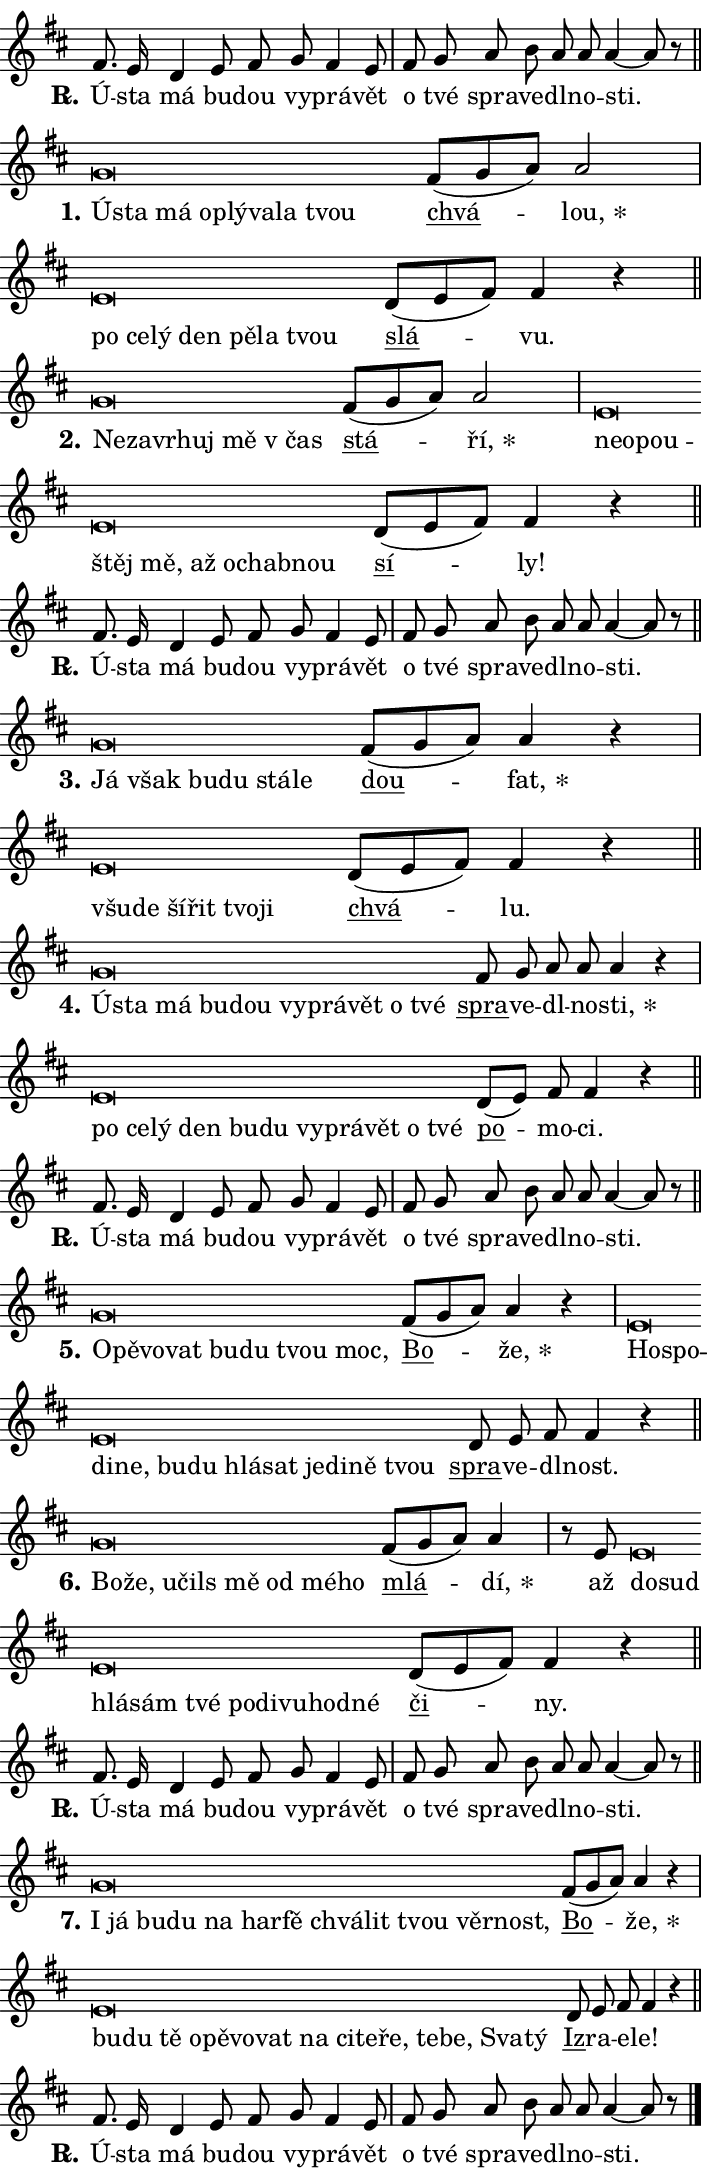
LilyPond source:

\version "2.24.0"
\header { tagline = "" }
\paper {
  indent = 0\cm
  top-margin = 0\cm
  right-margin = 0.13\cm % to fit lyric hyphens
  bottom-margin = 0\cm
  left-margin = 0\cm
  paper-width = 12\cm
  page-breaking = #ly:one-page-breaking
  system-system-spacing.basic-distance = #11
  score-system-spacing.basic-distance = #11
  ragged-last = ##f
}


%% Author: Thomas Morley
%% https://lists.gnu.org/archive/html/lilypond-user/2020-05/msg00002.html
#(define (line-position grob)
"Returns position of @var[grob} in current system:
   @code{'start}, if at first time-step
   @code{'end}, if at last time-step
   @code{'middle} otherwise
"
  (let* ((col (ly:item-get-column grob))
         (ln (ly:grob-object col 'left-neighbor))
         (rn (ly:grob-object col 'right-neighbor))
         (col-to-check-left (if (ly:grob? ln) ln col))
         (col-to-check-right (if (ly:grob? rn) rn col))
         (break-dir-left
           (and
             (ly:grob-property col-to-check-left 'non-musical #f)
             (ly:item-break-dir col-to-check-left)))
         (break-dir-right
           (and
             (ly:grob-property col-to-check-right 'non-musical #f)
             (ly:item-break-dir col-to-check-right))))
        (cond ((eqv? 1 break-dir-left) 'start)
              ((eqv? -1 break-dir-right) 'end)
              (else 'middle))))

#(define (tranparent-at-line-position vctor)
  (lambda (grob)
  "Relying on @code{line-position} select the relevant enry from @var{vctor}.
Used to determine transparency,"
    (case (line-position grob)
      ((end) (not (vector-ref vctor 0)))
      ((middle) (not (vector-ref vctor 1)))
      ((start) (not (vector-ref vctor 2))))))

noteHeadBreakVisibility =
#(define-music-function (break-visibility)(vector?)
"Makes @code{NoteHead}s transparent relying on @var{break-visibility}"
#{
  \override NoteHead.transparent =
    #(tranparent-at-line-position break-visibility)
#})

#(define delete-ledgers-for-transparent-note-heads
  (lambda (grob)
    "Reads whether a @code{NoteHead} is transparent.
If so this @code{NoteHead} is removed from @code{'note-heads} from
@var{grob}, which is supposed to be @code{LedgerLineSpanner}.
As a result ledgers are not printed for this @code{NoteHead}"
    (let* ((nhds-array (ly:grob-object grob 'note-heads))
           (nhds-list
             (if (ly:grob-array? nhds-array)
                 (ly:grob-array->list nhds-array)
                 '()))
           ;; Relies on the transparent-property being done before
           ;; Staff.LedgerLineSpanner.after-line-breaking is executed.
           ;; This is fragile ...
           (to-keep
             (remove
               (lambda (nhd)
                 (ly:grob-property nhd 'transparent #f))
               nhds-list)))
      ;; TODO find a better method to iterate over grob-arrays, similiar
      ;; to filter/remove etc for lists
      ;; For now rebuilt from scratch
      (set! (ly:grob-object grob 'note-heads)  '())
      (for-each
        (lambda (nhd)
          (ly:pointer-group-interface::add-grob grob 'note-heads nhd))
        to-keep))))

squashNotes = {
  \override NoteHead.X-extent = #'(-0.2 . 0.2)
  \override NoteHead.Y-extent = #'(-0.75 . 0)
  \override NoteHead.stencil =
    #(lambda (grob)
       (let ((pos (ly:grob-property grob 'staff-position)))
         (begin
           (if (< pos -7) (display "ERROR: Lower brevis then expected\n") (display ""))
           (if (<= pos -6) ly:text-interface::print ly:note-head::print))))
}
unSquashNotes = {
  \revert NoteHead.X-extent
  \revert NoteHead.Y-extent
  \revert NoteHead.stencil
}

hideNotes = \noteHeadBreakVisibility #begin-of-line-visible
unHideNotes = \noteHeadBreakVisibility #all-visible

% work-around for resetting accidentals
% https://lilypond.org/doc/v2.23/Documentation/notation/displaying-rhythms#unmetered-music
cadenzaMeasure = {
  \cadenzaOff
  \partial 1024 s1024
  \cadenzaOn
}

#(define-markup-command (accent layout props text) (markup?)
  "Underline accented syllable"
  (interpret-markup layout props
    #{\markup \override #'(offset . 4.3) \underline { #text }#}))

responsum = \markup \concat {
  "R" \hspace #-1.05 \path #0.1 #'((moveto 0 0.07) (lineto 0.9 0.8)) \hspace #0.05 "."
}

spaceSize = #0.6828661417322834 % exact space size for TeX Gyre Schola

\layout {
  \context {
    \Staff
    \remove "Time_signature_engraver"
    \override LedgerLineSpanner.after-line-breaking = #delete-ledgers-for-transparent-note-heads
  }
  \context {
    \Lyrics {
      \override LyricSpace.minimum-distance = \spaceSize
      \override LyricText.font-name = #"TeX Gyre Schola"
      \override LyricText.font-size = 1
      \override StanzaNumber.font-name = #"TeX Gyre Schola Bold"
      \override StanzaNumber.font-size = 1
    }
  }
  \context {
    \Score 
    \override NoteHead.text =
      #(lambda (grob) 
        (let ((pos (ly:grob-property grob 'staff-position)))
          #{\markup {
            \combine
              \halign #-0.55 \raise #(if (= pos -6) 0 0.5) \override #'(thickness . 2) \draw-line #'(3.2 . 0)
              \musicglyph "noteheads.sM1"
          }#}))
  }
}

% magnetic-lyrics.ily
%
%   written by
%     Jean Abou Samra <jean@abou-samra.fr>
%     Werner Lemberg <wl@gnu.org>
%
%   adapted by
%     Jiri Hon <jiri.hon@gmail.com>
%
% Version 2022-Apr-15

% https://www.mail-archive.com/lilypond-user@gnu.org/msg149350.html

#(define (Left_hyphen_pointer_engraver context)
   "Collect syllable-hyphen-syllable occurrences in lyrics and store
them in properties.  This engraver only looks to the left.  For
example, if the lyrics input is @code{foo -- bar}, it does the
following.

@itemize @bullet
@item
Set the @code{text} property of the @code{LyricHyphen} grob between
@q{foo} and @q{bar} to @code{foo}.

@item
Set the @code{left-hyphen} property of the @code{LyricText} grob with
text @q{foo} to the @code{LyricHyphen} grob between @q{foo} and
@q{bar}.
@end itemize

Use this auxiliary engraver in combination with the
@code{lyric-@/text::@/apply-@/magnetic-@/offset!} hook."
   (let ((hyphen #f)
         (text #f))
     (make-engraver
      (acknowledgers
       ((lyric-syllable-interface engraver grob source-engraver)
        (set! text grob)))
      (end-acknowledgers
       ((lyric-hyphen-interface engraver grob source-engraver)
        ;(when (not (grob::has-interface grob 'lyric-space-interface))
          (set! hyphen grob)));)
      ((stop-translation-timestep engraver)
       (when (and text hyphen)
         (ly:grob-set-object! text 'left-hyphen hyphen))
       (set! text #f)
       (set! hyphen #f)))))

#(define (lyric-text::apply-magnetic-offset! grob)
   "If the space between two syllables is less than the value in
property @code{LyricText@/.details@/.squash-threshold}, move the right
syllable to the left so that it gets concatenated with the left
syllable.

Use this function as a hook for
@code{LyricText@/.after-@/line-@/breaking} if the
@code{Left_@/hyphen_@/pointer_@/engraver} is active."
   (let ((hyphen (ly:grob-object grob 'left-hyphen #f)))
     (when hyphen
       (let ((left-text (ly:spanner-bound hyphen LEFT)))
         (when (grob::has-interface left-text 'lyric-syllable-interface)
           (let* ((common (ly:grob-common-refpoint grob left-text X))
                  (this-x-ext (ly:grob-extent grob common X))
                  (left-x-ext
                   (begin
                     ;; Trigger magnetism for left-text.
                     (ly:grob-property left-text 'after-line-breaking)
                     (ly:grob-extent left-text common X)))
                  ;; `delta` is the gap width between two syllables.
                  (delta (- (interval-start this-x-ext)
                            (interval-end left-x-ext)))
                  (details (ly:grob-property grob 'details))
                  (threshold (assoc-get 'squash-threshold details 0.2)))
             (when (< delta threshold)
               (let* (;; We have to manipulate the input text so that
                      ;; ligatures crossing syllable boundaries are not
                      ;; disabled.  For languages based on the Latin
                      ;; script this is essentially a beautification.
                      ;; However, for non-Western scripts it can be a
                      ;; necessity.
                      (lt (ly:grob-property left-text 'text))
                      (rt (ly:grob-property grob 'text))
                      (is-space (grob::has-interface hyphen 'lyric-space-interface))
                      (space (if is-space " " ""))
                      (extra-delta (if is-space spaceSize 0))
                      ;; Append new syllable.
                      (ltrt-space (if (and (string? lt) (string? rt))
                                (string-append lt space rt)
                                (make-concat-markup (list lt space rt))))
                      ;; Right-align `ltrt` to the right side.
                      (ltrt-space-markup (grob-interpret-markup
                               grob
                               (make-translate-markup
                                (cons (interval-length this-x-ext) 0)
                                (make-right-align-markup ltrt-space)))))
                 (begin
                   ;; Don't print `left-text`.
                   (ly:grob-set-property! left-text 'stencil #f)
                   ;; Set text and stencil (which holds all collected
                   ;; syllables so far) and shift it to the left.
                   (ly:grob-set-property! grob 'text ltrt-space)
                   (ly:grob-set-property! grob 'stencil ltrt-space-markup)
                   (ly:grob-translate-axis! grob (- (- delta extra-delta)) X))))))))))


#(define (lyric-hyphen::displace-bounds-first grob)
   ;; Make very sure this callback isn't triggered too early.
   (let ((left (ly:spanner-bound grob LEFT))
         (right (ly:spanner-bound grob RIGHT)))
     (ly:grob-property left 'after-line-breaking)
     (ly:grob-property right 'after-line-breaking)
     (ly:lyric-hyphen::print grob)))

squashThreshold = #0.4

\layout {
  \context {
    \Lyrics
    \consists #Left_hyphen_pointer_engraver
    \override LyricText.after-line-breaking =
      #lyric-text::apply-magnetic-offset!
    \override LyricHyphen.stencil = #lyric-hyphen::displace-bounds-first
    \override LyricText.details.squash-threshold = \squashThreshold
    \override LyricHyphen.minimum-distance = 0
    \override LyricHyphen.minimum-length = \squashThreshold
  }
}

squashText = \override LyricText.details.squash-threshold = 9999
unSquashText = \override LyricText.details.squash-threshold = \squashThreshold

leftText = \override LyricText.self-alignment-X = #LEFT
unLeftText = \revert LyricText.self-alignment-X

starOffset = #(lambda (grob) 
                (let ((x_offset (ly:self-alignment-interface::aligned-on-x-parent grob)))
                  (if (= x_offset 0) 0 (+ x_offset 1.2))))

star = #(define-music-function (syllable)(string?)
"Append star separator at the end of a syllable"
#{
  \once \override LyricText.X-offset = #starOffset
  \lyricmode { \markup {
    #syllable
    \override #'((font-name . "TeX Gyre Schola Bold")) \hspace #0.2 \lower #0.65 \larger "*"
  } }
#})

starAccent = #(define-music-function (syllable)(string?)
"Append star separator at the end of a syllable and make accent"
#{
  \once \override LyricText.X-offset = #starOffset
  \lyricmode { \markup {
    \accent #syllable
    \override #'((font-name . "TeX Gyre Schola Bold")) \hspace #0.2 \lower #0.65 \larger "*"
  } }
#})

breath = #(define-music-function (syllable)(string?)
"Append breathing indicator at the end of a syllable"
#{
  \lyricmode { \markup { #syllable "+" } }
#})

optionalBreath = #(define-music-function (syllable)(string?)
"Append optional breathing indicator at the end of a syllable"
#{
  \lyricmode { \markup { #syllable "(+)" } }
#})


\score {
    <<
        \new Voice = "melody" { \cadenzaOn \key d \major \relative { fis'8. e16 d4 \bar "" e8 fis \bar "" g fis4 e8 \cadenzaMeasure \bar "|" fis g \bar "" a b \bar "" a a a4~ a8 r \cadenzaMeasure \bar "||" \break } }
        \new Lyrics \lyricsto "melody" { \lyricmode { \set stanza = \responsum
Ú -- sta má bu -- dou vy -- prá -- vět o tvé spra -- ve -- dl -- no -- sti. } }
    >>
    \layout {}
}

\score {
    <<
        \new Voice = "melody" { \cadenzaOn \key d \major \relative { \squashNotes g'\breve*1/16 \hideNotes \breve*1/16 \bar "" \breve*1/16 \bar "" \breve*1/16 \bar "" \breve*1/16 \bar "" \breve*1/16 \bar "" \breve*1/16 \breve*1/16 \bar "" \unHideNotes \unSquashNotes \bar "" fis8[( g a)] a2 \cadenzaMeasure \bar "|" \squashNotes e\breve*1/16 \hideNotes \breve*1/16 \bar "" \breve*1/16 \bar "" \breve*1/16 \bar "" \breve*1/16 \bar "" \breve*1/16 \breve*1/16 \bar "" \unHideNotes \unSquashNotes \bar "" d8[( e fis)] fis4 r \cadenzaMeasure \bar "||" \break } }
        \new Lyrics \lyricsto "melody" { \lyricmode { \set stanza = "1."
\leftText Ú -- \squashText sta má o -- plý -- va -- la tvou \unLeftText \unSquashText \markup \accent chvá -- \star lou, \leftText po \squashText ce -- lý den pě -- la tvou \unLeftText \unSquashText \markup \accent slá -- vu. } }
    >>
    \layout {}
}

\score {
    <<
        \new Voice = "melody" { \cadenzaOn \key d \major \relative { \squashNotes g'\breve*1/16 \hideNotes \breve*1/16 \bar "" \breve*1/16 \bar "" \breve*1/16 \bar "" \breve*1/16 \breve*1/16 \bar "" \unHideNotes \unSquashNotes \bar "" fis8[( g a)] a2 \cadenzaMeasure \bar "|" \squashNotes e\breve*1/16 \hideNotes \breve*1/16 \bar "" \breve*1/16 \bar "" \breve*1/16 \bar "" \breve*1/16 \bar "" \breve*1/16 \bar "" \breve*1/16 \bar "" \breve*1/16 \breve*1/16 \bar "" \unHideNotes \unSquashNotes \bar "" d8[( e fis)] fis4 r \cadenzaMeasure \bar "||" \break } }
        \new Lyrics \lyricsto "melody" { \lyricmode { \set stanza = "2."
\leftText Ne -- \squashText za -- vr -- huj mě "v čas" \unLeftText \unSquashText \markup \accent stá -- \star ří, \leftText ne -- \squashText o -- pou -- štěj mě, až o -- chab -- nou \unLeftText \unSquashText \markup \accent sí -- ly! } }
    >>
    \layout {}
}

\score {
    <<
        \new Voice = "melody" { \cadenzaOn \key d \major \relative { fis'8. e16 d4 \bar "" e8 fis \bar "" g fis4 e8 \cadenzaMeasure \bar "|" fis g \bar "" a b \bar "" a a a4~ a8 r \cadenzaMeasure \bar "||" \break } }
        \new Lyrics \lyricsto "melody" { \lyricmode { \set stanza = \responsum
Ú -- sta má bu -- dou vy -- prá -- vět o tvé spra -- ve -- dl -- no -- sti. } }
    >>
    \layout {}
}

\score {
    <<
        \new Voice = "melody" { \cadenzaOn \key d \major \relative { \squashNotes g'\breve*1/16 \hideNotes \breve*1/16 \bar "" \breve*1/16 \bar "" \breve*1/16 \bar "" \breve*1/16 \breve*1/16 \bar "" \unHideNotes \unSquashNotes \bar "" fis8[( g a)] a4 r \cadenzaMeasure \bar "|" \squashNotes e\breve*1/16 \hideNotes \breve*1/16 \bar "" \breve*1/16 \bar "" \breve*1/16 \bar "" \breve*1/16 \breve*1/16 \bar "" \unHideNotes \unSquashNotes \bar "" d8[( e fis)] fis4 r \cadenzaMeasure \bar "||" \break } }
        \new Lyrics \lyricsto "melody" { \lyricmode { \set stanza = "3."
\leftText Já \squashText však bu -- du stá -- le \unLeftText \unSquashText \markup \accent dou -- \star fat, \leftText všu -- \squashText de ší -- řit tvo -- ji \unLeftText \unSquashText \markup \accent chvá -- lu. } }
    >>
    \layout {}
}

\score {
    <<
        \new Voice = "melody" { \cadenzaOn \key d \major \relative { \squashNotes g'\breve*1/16 \hideNotes \breve*1/16 \bar "" \breve*1/16 \bar "" \breve*1/16 \bar "" \breve*1/16 \bar "" \breve*1/16 \bar "" \breve*1/16 \bar "" \breve*1/16 \bar "" \breve*1/16 \breve*1/16 \bar "" \unHideNotes \unSquashNotes \bar "" fis8 g a a a4 r \cadenzaMeasure \bar "|" \squashNotes e\breve*1/16 \hideNotes \breve*1/16 \bar "" \breve*1/16 \bar "" \breve*1/16 \bar "" \breve*1/16 \bar "" \breve*1/16 \bar "" \breve*1/16 \bar "" \breve*1/16 \bar "" \breve*1/16 \bar "" \breve*1/16 \breve*1/16 \bar "" \unHideNotes \unSquashNotes \bar "" d8[( e)] fis fis4 r \cadenzaMeasure \bar "||" \break } }
        \new Lyrics \lyricsto "melody" { \lyricmode { \set stanza = "4."
\leftText Ú -- \squashText sta má bu -- dou vy -- prá -- vět o tvé \unLeftText \unSquashText \markup \accent spra -- ve -- dl -- no -- \star sti, \leftText po \squashText ce -- lý den bu -- du vy -- prá -- vět o tvé \unLeftText \unSquashText \markup \accent po -- mo -- ci. } }
    >>
    \layout {}
}

\score {
    <<
        \new Voice = "melody" { \cadenzaOn \key d \major \relative { fis'8. e16 d4 \bar "" e8 fis \bar "" g fis4 e8 \cadenzaMeasure \bar "|" fis g \bar "" a b \bar "" a a a4~ a8 r \cadenzaMeasure \bar "||" \break } }
        \new Lyrics \lyricsto "melody" { \lyricmode { \set stanza = \responsum
Ú -- sta má bu -- dou vy -- prá -- vět o tvé spra -- ve -- dl -- no -- sti. } }
    >>
    \layout {}
}

\score {
    <<
        \new Voice = "melody" { \cadenzaOn \key d \major \relative { \squashNotes g'\breve*1/16 \hideNotes \breve*1/16 \bar "" \breve*1/16 \bar "" \breve*1/16 \bar "" \breve*1/16 \bar "" \breve*1/16 \bar "" \breve*1/16 \breve*1/16 \bar "" \unHideNotes \unSquashNotes \bar "" fis8[( g a)] a4 r \cadenzaMeasure \bar "|" \squashNotes e\breve*1/16 \hideNotes \breve*1/16 \bar "" \breve*1/16 \bar "" \breve*1/16 \bar "" \breve*1/16 \bar "" \breve*1/16 \bar "" \breve*1/16 \bar "" \breve*1/16 \bar "" \breve*1/16 \bar "" \breve*1/16 \bar "" \breve*1/16 \breve*1/16 \bar "" \unHideNotes \unSquashNotes \bar "" d8 e fis fis4 r \cadenzaMeasure \bar "||" \break } }
        \new Lyrics \lyricsto "melody" { \lyricmode { \set stanza = "5."
\leftText O -- \squashText pě -- vo -- vat bu -- du tvou moc, \unLeftText \unSquashText \markup \accent Bo -- \star že, \leftText Ho -- \squashText spo -- di -- ne, bu -- du hlá -- sat je -- di -- ně tvou \unLeftText \unSquashText \markup \accent spra -- ve -- dl -- nost. } }
    >>
    \layout {}
}

\score {
    <<
        \new Voice = "melody" { \cadenzaOn \key d \major \relative { \squashNotes g'\breve*1/16 \hideNotes \breve*1/16 \bar "" \breve*1/16 \bar "" \breve*1/16 \bar "" \breve*1/16 \bar "" \breve*1/16 \bar "" \breve*1/16 \breve*1/16 \bar "" \unHideNotes \unSquashNotes \bar "" fis8[( g a)] a4 \cadenzaMeasure \bar "|" r8 e8 \squashNotes e\breve*1/16 \hideNotes \breve*1/16 \bar "" \breve*1/16 \bar "" \breve*1/16 \bar "" \breve*1/16 \bar "" \breve*1/16 \bar "" \breve*1/16 \bar "" \breve*1/16 \bar "" \breve*1/16 \breve*1/16 \bar "" \unHideNotes \unSquashNotes \bar "" d8[( e fis)] fis4 r \cadenzaMeasure \bar "||" \break } }
        \new Lyrics \lyricsto "melody" { \lyricmode { \set stanza = "6."
\leftText Bo -- \squashText že, u -- čils mě od mé -- ho \unLeftText \unSquashText \markup \accent mlá -- \star dí, až \leftText do -- \squashText sud hlá -- sám tvé po -- di -- vu -- hod -- né \unLeftText \unSquashText \markup \accent či -- ny. } }
    >>
    \layout {}
}

\score {
    <<
        \new Voice = "melody" { \cadenzaOn \key d \major \relative { fis'8. e16 d4 \bar "" e8 fis \bar "" g fis4 e8 \cadenzaMeasure \bar "|" fis g \bar "" a b \bar "" a a a4~ a8 r \cadenzaMeasure \bar "||" \break } }
        \new Lyrics \lyricsto "melody" { \lyricmode { \set stanza = \responsum
Ú -- sta má bu -- dou vy -- prá -- vět o tvé spra -- ve -- dl -- no -- sti. } }
    >>
    \layout {}
}

\score {
    <<
        \new Voice = "melody" { \cadenzaOn \key d \major \relative { \squashNotes g'\breve*1/16 \hideNotes \breve*1/16 \bar "" \breve*1/16 \bar "" \breve*1/16 \bar "" \breve*1/16 \bar "" \breve*1/16 \bar "" \breve*1/16 \bar "" \breve*1/16 \bar "" \breve*1/16 \bar "" \breve*1/16 \bar "" \breve*1/16 \breve*1/16 \bar "" \unHideNotes \unSquashNotes \bar "" fis8[( g a)] a4 r \cadenzaMeasure \bar "|" \squashNotes e\breve*1/16 \hideNotes \breve*1/16 \bar "" \breve*1/16 \bar "" \breve*1/16 \bar "" \breve*1/16 \bar "" \breve*1/16 \bar "" \breve*1/16 \bar "" \breve*1/16 \bar "" \breve*1/16 \bar "" \breve*1/16 \bar "" \breve*1/16 \bar "" \breve*1/16 \bar "" \breve*1/16 \bar "" \breve*1/16 \breve*1/16 \bar "" \unHideNotes \unSquashNotes \bar "" d8 e fis fis4 r \cadenzaMeasure \bar "||" \break } }
        \new Lyrics \lyricsto "melody" { \lyricmode { \set stanza = "7."
\leftText I \squashText já bu -- du na har -- fě chvá -- lit tvou věr -- nost, \unLeftText \unSquashText \markup \accent Bo -- \star že, \leftText bu -- \squashText du tě o -- pě -- vo -- vat na ci -- te -- ře, te -- be, Sva -- tý \unLeftText \unSquashText \markup \accent Iz -- ra -- e -- le! } }
    >>
    \layout {}
}

\score {
    <<
        \new Voice = "melody" { \cadenzaOn \key d \major \relative { fis'8. e16 d4 \bar "" e8 fis \bar "" g fis4 e8 \cadenzaMeasure \bar "|" fis g \bar "" a b \bar "" a a a4~ a8 r \cadenzaMeasure \bar "||" \break } \bar "|." }
        \new Lyrics \lyricsto "melody" { \lyricmode { \set stanza = \responsum
Ú -- sta má bu -- dou vy -- prá -- vět o tvé spra -- ve -- dl -- no -- sti. } }
    >>
    \layout {}
}
